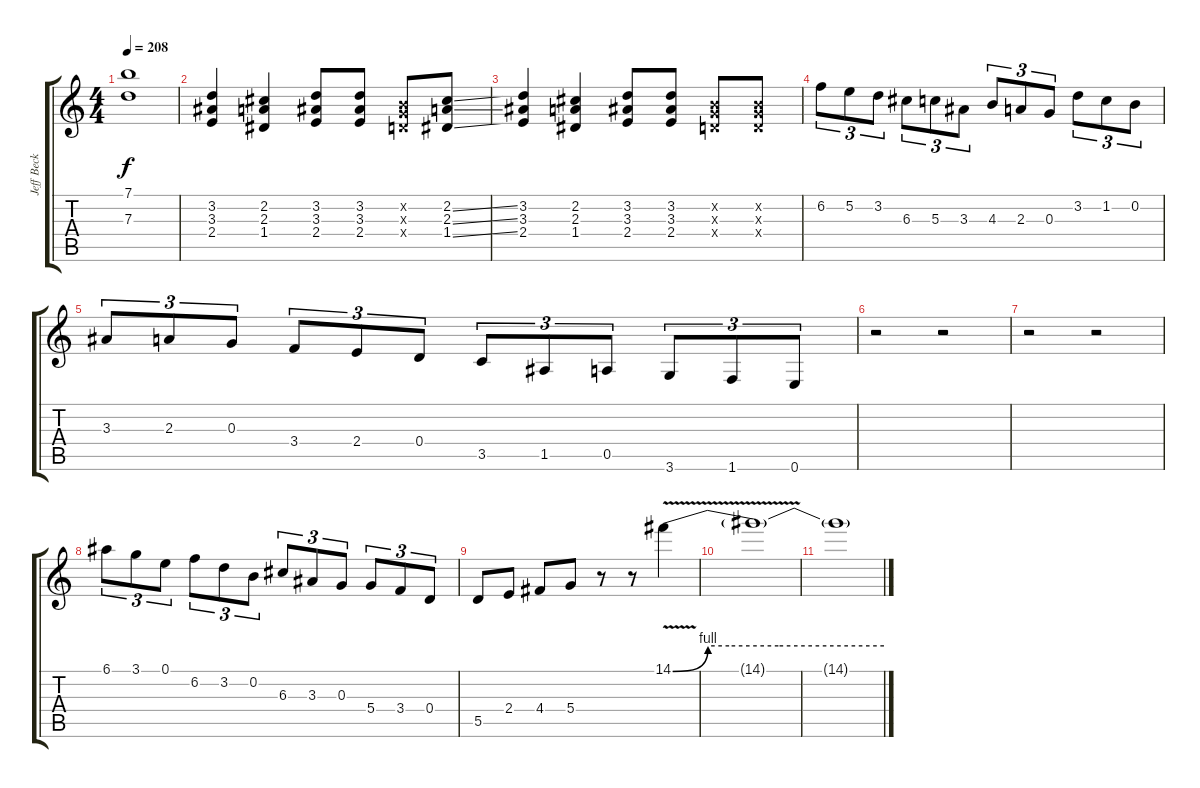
\track ("Jeff Beck" "Jeff Beck") {instrument overdrivenguitar}
\staff {score tabs}
\tuning (E4 B3 G3 D3 A2 E2) {hide}
\ts (4 4)
\tempo 208
\clef g2
\ks c
(7.1 7.3).1{dy f} |
(3.2 3.3 2.4).4 (2.2 2.3 1.4).4 (3.2 3.3 2.4).8 (3.2 3.3 2.4).8 (0.2{x} 0.3{x} 0.4{x}).8 (2.2{ss} 2.3{ss} 1.4{ss}).8 |
(3.2 3.3 2.4).4 (2.2 2.3 1.4).4 (3.2 3.3 2.4).8 (3.2 3.3 2.4).8 (0.2{x} 0.3{x} 0.4{x}).8 (0.2{x} 0.3{x} 0.4{x}).8 |
6.2.8{tu (3 2)} 5.2.8{tu (3 2)} 3.2.8{tu (3 2)} 6.3.8{tu (3 2)} 5.3.8{tu (3 2)} 3.3.8{tu (3 2)} 4.3.8{tu (3 2)} 2.3.8{tu (3 2)} 0.3.8{tu (3 2)} 3.2.8{tu (3 2)} 1.2.8{tu (3 2)} 0.2.8{tu (3 2)} |
3.3.8{tu (3 2)} 2.3.8{tu (3 2)} 0.3.8{tu (3 2)} 3.4.8{tu (3 2)} 2.4.8{tu (3 2)} 0.4.8{tu (3 2)} 3.5.8{tu (3 2)} 1.5.8{tu (3 2)} 0.5.8{tu (3 2)} 3.6.8{tu (3 2)} 1.6.8{tu (3 2)} 0.6.8{tu (3 2)} |
r.2 r.2 |
r.2 r.2 |
6.1.8{tu (3 2)} 3.1.8{tu (3 2)} 0.1.8{tu (3 2)} 6.2.8{tu (3 2)} 3.2.8{tu (3 2)} 0.2.8{tu (3 2)} 6.3.8{tu (3 2)} 3.3.8{tu (3 2)} 0.3.8{tu (3 2)} 5.4.8{tu (3 2)} 3.4.8{tu (3 2)} 0.4.8{tu (3 2)} |
5.5.8 2.4.8 4.4.8 5.4.8 r.8 r.8 14.1{be (custom 0 0 10 4 16 4 30 4 60 4) v}.4 |
14.1{t}.1 |
14.1{t}.1
